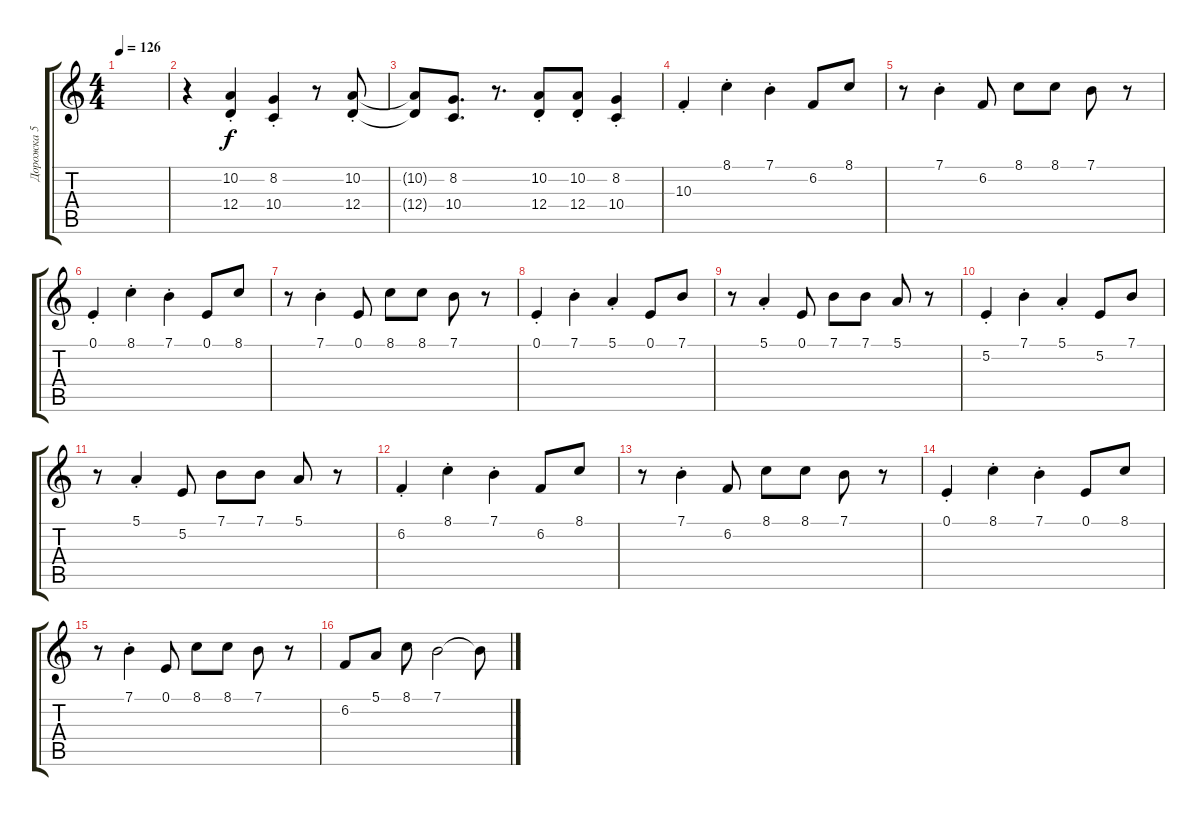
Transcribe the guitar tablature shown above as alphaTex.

\track ("Дорожка 5" "Дорожка 5") {instrument stringensemble1}
\staff {score tabs}
\tuning (E4 B3 G3 D3 A2 E2) {hide}
\ts (4 4)
\tempo 126
\clef g2
\ks c
|
r.4 (10.2{st} 12.4{st}).4 (8.2{st} 10.4{st}).4 r.8 (10.2{st} 12.4{st}).8 |
(10.2{t} 12.4{t}).8 (8.2 10.4).8{d} r.8{d} (10.2{st} 12.4{st}).8 (10.2{st} 12.4{st}).8 (8.2{st} 10.4{st}).4 |
10.3{st}.4 8.1{st}.4 7.1{st}.4 6.2.8 8.1.8 |
r.8 7.1{st}.4 6.2.8 8.1.8 8.1.8 7.1.8 r.8 |
0.1{st}.4 8.1{st}.4 7.1{st}.4 0.1.8 8.1.8 |
r.8 7.1{st}.4 0.1.8 8.1.8 8.1.8 7.1.8 r.8 |
0.1{st}.4 7.1{st}.4 5.1{st}.4 0.1.8 7.1.8 |
r.8 5.1{st}.4 0.1.8 7.1.8 7.1.8 5.1.8 r.8 |
5.2{st}.4 7.1{st}.4 5.1{st}.4 5.2.8 7.1.8 |
r.8 5.1{st}.4 5.2.8 7.1.8 7.1.8 5.1.8 r.8 |
6.2{st}.4 8.1{st}.4 7.1{st}.4 6.2.8 8.1.8 |
r.8 7.1{st}.4 6.2.8 8.1.8 8.1.8 7.1.8 r.8 |
0.1{st}.4 8.1{st}.4 7.1{st}.4 0.1.8 8.1.8 |
r.8 7.1{st}.4 0.1.8 8.1.8 8.1.8 7.1.8 r.8 |
6.2.8 5.1.8 8.1.8 7.1.2 7.1{t}.8
